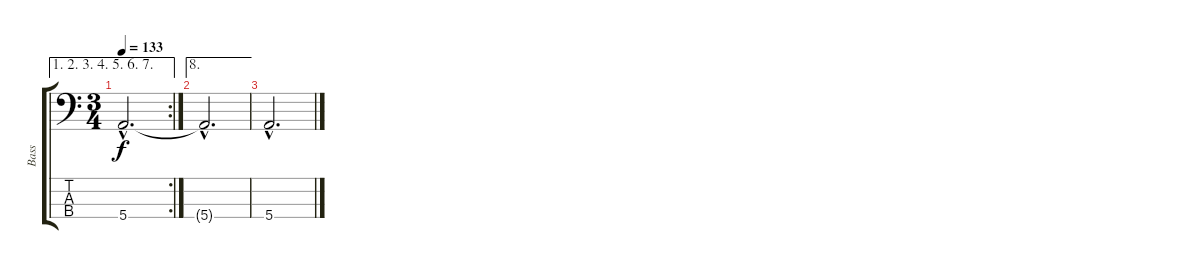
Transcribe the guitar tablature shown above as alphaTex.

\track ("Bass" "Bass") {instrument electricbassfinger}
\staff {score tabs}
\tuning (G2 D2 A1 E1) {hide}
\ae (1 2 3 4 5 6 7)
\rc 2
\ts (3 4)
\tempo 133
\clef f4
\ks c
5.4{hac t}.2{d dy f} |
\ae 8
5.4{hac t}.2{d} |
5.4{hac}.2{d}
